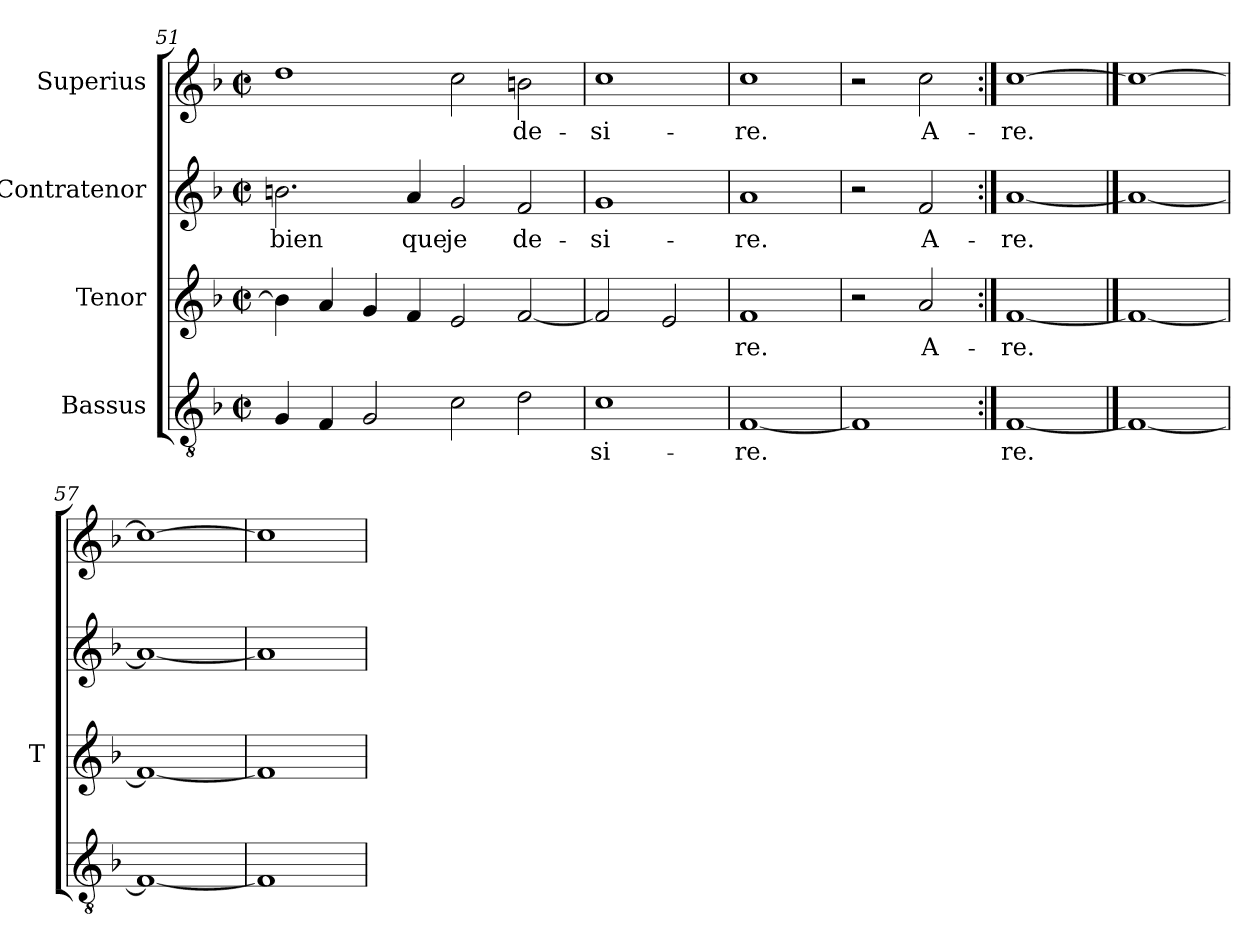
**kern	**text	**kern	**text	**kern	**text	**kern	**text
*part4	*part4	*part3	*part3	*part2	*part2	*part1	*part1
*staff4	*staff4	*staff3	*staff3	*staff2	*staff2	*staff1	*staff1
*I"Bassus	*	*I"Tenor	*	*I"Contratenor	*	*I"Superius	*
*	*	*I'T	*	*	*	*	*
*clefGv2	*	*clefG2	*	*clefG2	*	*clefG2	*
*k[b-]	*	*k[b-]	*	*k[b-]	*	*k[b-]	*
*F:	*	*F:	*	*F:	*	*F:	*
*M2/2	*	*M2/2	*	*M2/2	*	*M2/2	*
*met(c|)	*	*met(c|)	*	*met(c|)	*	*met(c|)	*
=51	=51	=51	=51	=51	=51	=51	=51
4G	.	4bn]	.	2.bn	-bien	1dd	.
4F	.	4a	.	.	.	.	.
2G	.	4g	.	.	.	.	.
.	.	4f	.	4a	-que	.	.
2c	.	2e	.	2g	-je	2cc	.
2d	.	[2f	.	2f	de-	2bn	de-
=52	=52	=52	=52	=52	=52	=52	=52
1c	si-	2f]	.	1g	si-	1cc	si-
.	.	2e	.	.	.	.	.
=53	=53	=53	=53	=53	=53	=53	=53
[1F	-re.	1f	-re.	1a	-re.	1cc	-re.
=54	=54	=54	=54	=54	=54	=54	=54
1F]	.	2r	.	2r	.	2r	.
.	.	2a	A-	2f	A-	2cc	A-
=55:|!	=55:|!	=55:|!	=55:|!	=55:|!	=55:|!	=55:|!	=55:|!
[1F	-re.	[1f	-re.	[1a	-re.	[1cc	-re.
==56	==56	==56	==56	==56	==56	==56	==56
1F_	.	1f_	.	1a_	.	1cc_	.
=57	=57	=57	=57	=57	=57	=57	=57
1F_	.	1f_	.	1a_	.	1cc_	.
=58	=58	=58	=58	=58	=58	=58	=58
1F]	.	1f]	.	1a]	.	1cc]	.
=	=	=	=	=	=	=	=
*-	*-	*-	*-	*-	*-	*-	*-
